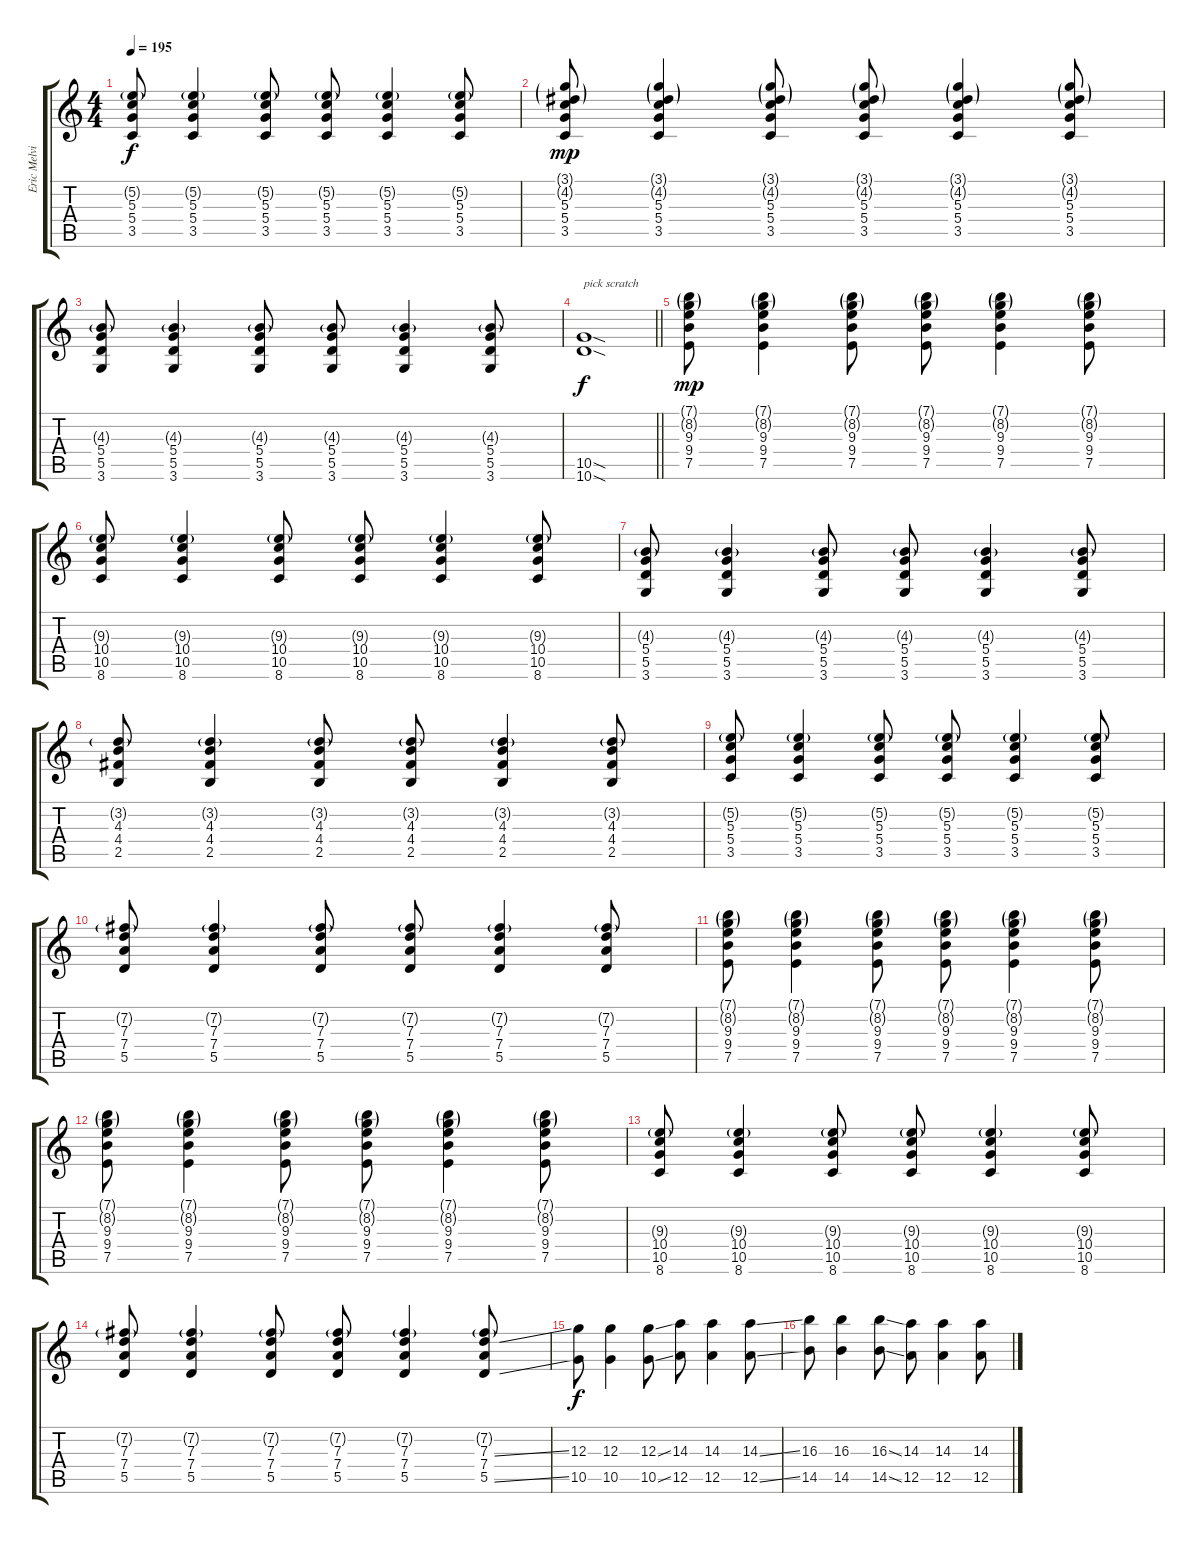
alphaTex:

\track ("Eric Melvin" "Eric Melvi") {instrument distortionguitar}
\staff {score tabs}
\tuning (E4 B3 G3 D3 A2 E2) {hide}
\ts (4 4)
\tempo 195
\clef g2
\ks c
(5.2{g} 5.3 5.4 3.5).8{dy f} (5.2{g} 5.3 5.4 3.5).4 (5.2{g} 5.3 5.4 3.5).8 (5.2{g} 5.3 5.4 3.5).8 (5.2{g} 5.3 5.4 3.5).4 (5.2{g} 5.3 5.4 3.5).8 |
(3.1{g} 4.2{g} 5.3 5.4 3.5).8{dy mp} (3.1{g} 4.2{g} 5.3 5.4 3.5).4 (3.1{g} 4.2{g} 5.3 5.4 3.5).8 (3.1{g} 4.2{g} 5.3 5.4 3.5).8 (3.1{g} 4.2{g} 5.3 5.4 3.5).4 (3.1{g} 4.2{g} 5.3 5.4 3.5).8 |
(4.3{g} 5.4 5.5 3.6).8 (4.3{g} 5.4 5.5 3.6).4 (4.3{g} 5.4 5.5 3.6).8 (4.3{g} 5.4 5.5 3.6).8 (4.3{g} 5.4 5.5 3.6).4 (4.3{g} 5.4 5.5 3.6).8 |
\barLineRight lightlight
(10.5{sod} 10.6{sod}).1{txt "pick scratch" dy f} |
\section ("" "")
(7.1{g} 8.2{g} 9.3 9.4 7.5).8{dy mp} (7.1{g} 8.2{g} 9.3 9.4 7.5).4 (7.1{g} 8.2{g} 9.3 9.4 7.5).8 (7.1{g} 8.2{g} 9.3 9.4 7.5).8 (7.1{g} 8.2{g} 9.3 9.4 7.5).4 (7.1{g} 8.2{g} 9.3 9.4 7.5).8 |
(9.3{g} 10.4 10.5 8.6).8 (9.3{g} 10.4 10.5 8.6).4 (9.3{g} 10.4 10.5 8.6).8 (9.3{g} 10.4 10.5 8.6).8 (9.3{g} 10.4 10.5 8.6).4 (9.3{g} 10.4 10.5 8.6).8 |
(4.3{g} 5.4 5.5 3.6).8 (4.3{g} 5.4 5.5 3.6).4 (4.3{g} 5.4 5.5 3.6).8 (4.3{g} 5.4 5.5 3.6).8 (4.3{g} 5.4 5.5 3.6).4 (4.3{g} 5.4 5.5 3.6).8 |
(3.2{g} 4.3 4.4 2.5).8 (3.2{g} 4.3 4.4 2.5).4 (3.2{g} 4.3 4.4 2.5).8 (3.2{g} 4.3 4.4 2.5).8 (3.2{g} 4.3 4.4 2.5).4 (3.2{g} 4.3 4.4 2.5).8 |
(5.2{g} 5.3 5.4 3.5).8 (5.2{g} 5.3 5.4 3.5).4 (5.2{g} 5.3 5.4 3.5).8 (5.2{g} 5.3 5.4 3.5).8 (5.2{g} 5.3 5.4 3.5).4 (5.2{g} 5.3 5.4 3.5).8 |
(7.2{g} 7.3 7.4 5.5).8 (7.2{g} 7.3 7.4 5.5).4 (7.2{g} 7.3 7.4 5.5).8 (7.2{g} 7.3 7.4 5.5).8 (7.2{g} 7.3 7.4 5.5).4 (7.2{g} 7.3 7.4 5.5).8 |
(7.1{g} 8.2{g} 9.3 9.4 7.5).8 (7.1{g} 8.2{g} 9.3 9.4 7.5).4 (7.1{g} 8.2{g} 9.3 9.4 7.5).8 (7.1{g} 8.2{g} 9.3 9.4 7.5).8 (7.1{g} 8.2{g} 9.3 9.4 7.5).4 (7.1{g} 8.2{g} 9.3 9.4 7.5).8 |
(7.1{g} 8.2{g} 9.3 9.4 7.5).8 (7.1{g} 8.2{g} 9.3 9.4 7.5).4 (7.1{g} 8.2{g} 9.3 9.4 7.5).8 (7.1{g} 8.2{g} 9.3 9.4 7.5).8 (7.1{g} 8.2{g} 9.3 9.4 7.5).4 (7.1{g} 8.2{g} 9.3 9.4 7.5).8 |
(9.3{g} 10.4 10.5 8.6).8 (9.3{g} 10.4 10.5 8.6).4 (9.3{g} 10.4 10.5 8.6).8 (9.3{g} 10.4 10.5 8.6).8 (9.3{g} 10.4 10.5 8.6).4 (9.3{g} 10.4 10.5 8.6).8 |
(7.2{g} 7.3 7.4 5.5).8 (7.2{g} 7.3 7.4 5.5).4 (7.2{g} 7.3 7.4 5.5).8 (7.2{g} 7.3 7.4 5.5).8 (7.2{g} 7.3 7.4 5.5).4 (7.2{g} 7.3{ss} 7.4 5.5{ss}).8 |
(12.3 10.5).8{dy f} (12.3 10.5).4 (12.3{ss} 10.5{ss}).8 (14.3 12.5).8 (14.3 12.5).4 (14.3{ss} 12.5{ss}).8 |
(16.3 14.5).8 (16.3 14.5).4 (16.3{ss} 14.5{ss}).8 (14.3 12.5).8 (14.3 12.5).4 (14.3{ss} 12.5{ss}).8
